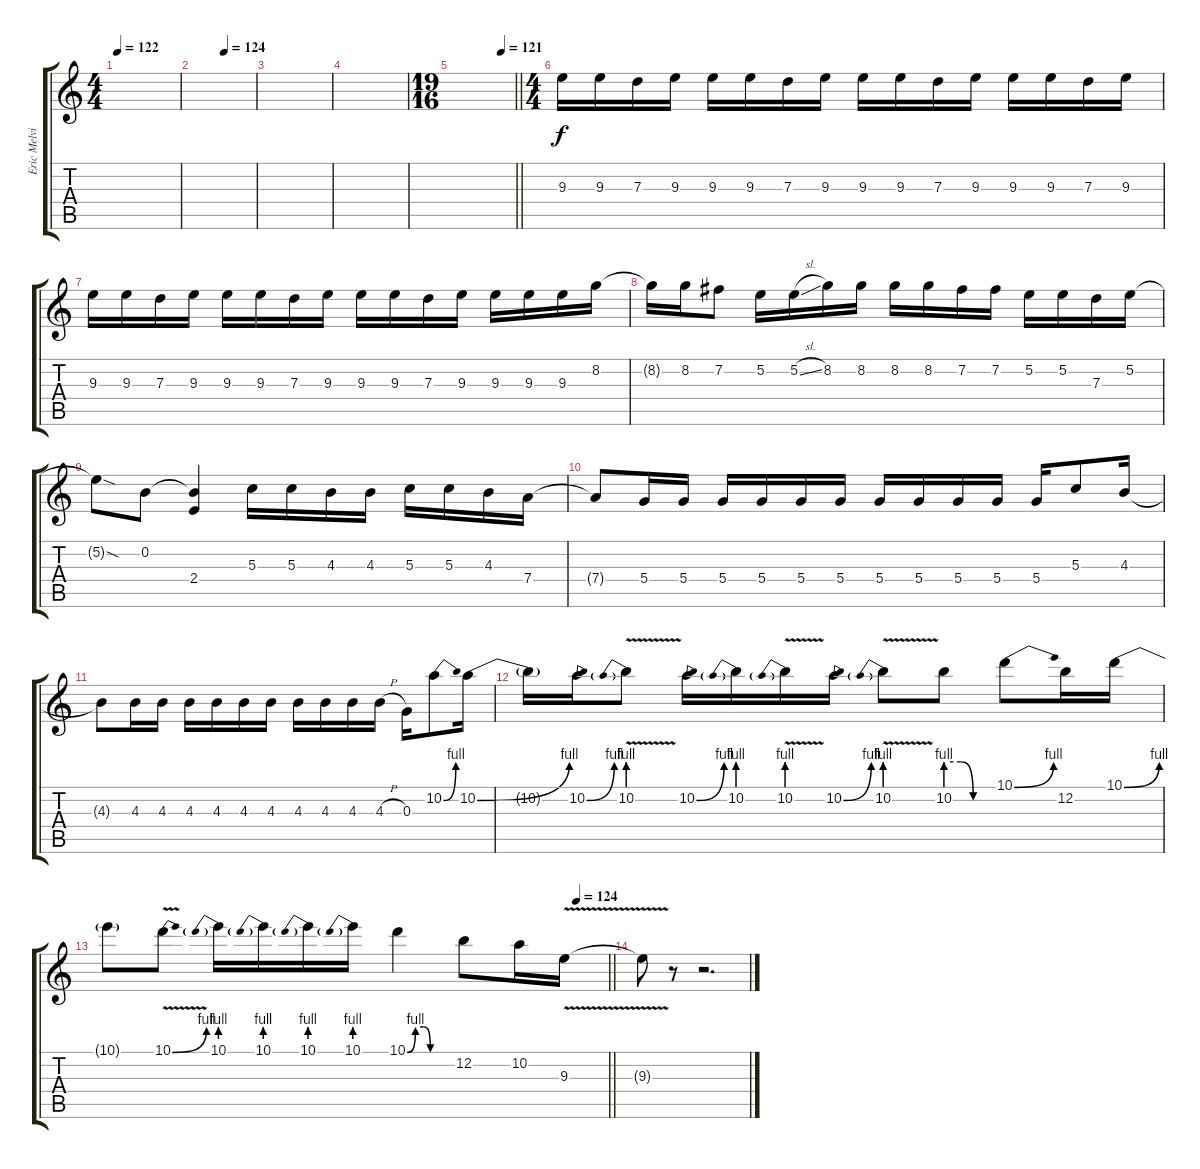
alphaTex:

\track ("Eric Melvin" "Eric Melvi") {instrument overdrivenguitar}
\staff {score tabs}
\tuning (E4 B3 G3 D3 A2 E2) {hide}
\ts (4 4)
\tempo 122
\clef g2
\ks c
|
\tempo (124 0.5)
|
|
|
\ts (19 16)
\tempo (121 0.7894736842105263)
\barLineRight lightlight
|
\ts (4 4)
\section ("" "")
9.3.16 9.3.16 7.3.16 9.3.16 9.3.16 9.3.16 7.3.16 9.3.16 9.3.16 9.3.16 7.3.16 9.3.16 9.3.16 9.3.16 7.3.16 9.3.16 |
9.3.16 9.3.16 7.3.16 9.3.16 9.3.16 9.3.16 7.3.16 9.3.16 9.3.16 9.3.16 7.3.16 9.3.16 9.3.16 9.3.16 9.3.16 8.2.16 |
8.2{t}.16 8.2.16 7.2.8 5.2.16 5.2{sl}.16 8.2.16 8.2.16 8.2.16 8.2.16 7.2.16 7.2.16 5.2.16 5.2.16 7.3.16 5.2.16 |
5.2{sod t}.8 0.2.8 (0.2{t} 2.4).4 5.3.16 5.3.16 4.3.16 4.3.16 5.3.16 5.3.16 4.3.16 7.4.16 |
7.4{t}.8 5.4.16 5.4.16 5.4.16 5.4.16 5.4.16 5.4.16 5.4.16 5.4.16 5.4.16 5.4.16 5.4.16 5.3.8 4.3.16 |
4.3{t}.8 4.3.16 4.3.16 4.3.16 4.3.16 4.3.16 4.3.16 4.3.16 4.3.16 4.3.16 4.3{h}.16 0.3.16 10.2{be (bend 0 0 60 4)}.8 10.2{be (bend 0 0 60 4)}.16 |
10.2{t}.16 10.2{be (bend 0 0 60 4)}.16 10.2{be (prebend 0 4 60 4) v}.8 10.2{be (bend 0 0 60 4)}.16 10.2{be (prebend 0 4 60 4)}.16 10.2{be (prebend 0 4 60 4) v}.16 10.2{be (bend 0 0 60 4)}.16 10.2{be (prebend 0 4 60 4) v}.8 10.2{be (custom 0 4 19 4 35 0 60 0)}.8 10.1{be (bend 0 0 60 4)}.8 12.2.16 10.1{be (bend 0 0 60 4)}.16 |
\tempo (124 0.9375)
\barLineRight lightlight
10.1{t}.8 10.1{be (bend 0 0 60 4) v}.8 10.1{be (prebend 0 4 60 4)}.16 10.1{be (prebend 0 4 60 4)}.16 10.1{be (prebend 0 4 60 4)}.16 10.1{be (prebend 0 4 60 4)}.16 10.1{be (custom 0 0 11 4 22 4 31 0 60 0)}.4 12.2.8 10.2.16 9.3{v}.16 |
\section ("" "")
9.3{t}.8 r.8 r.2{d}
